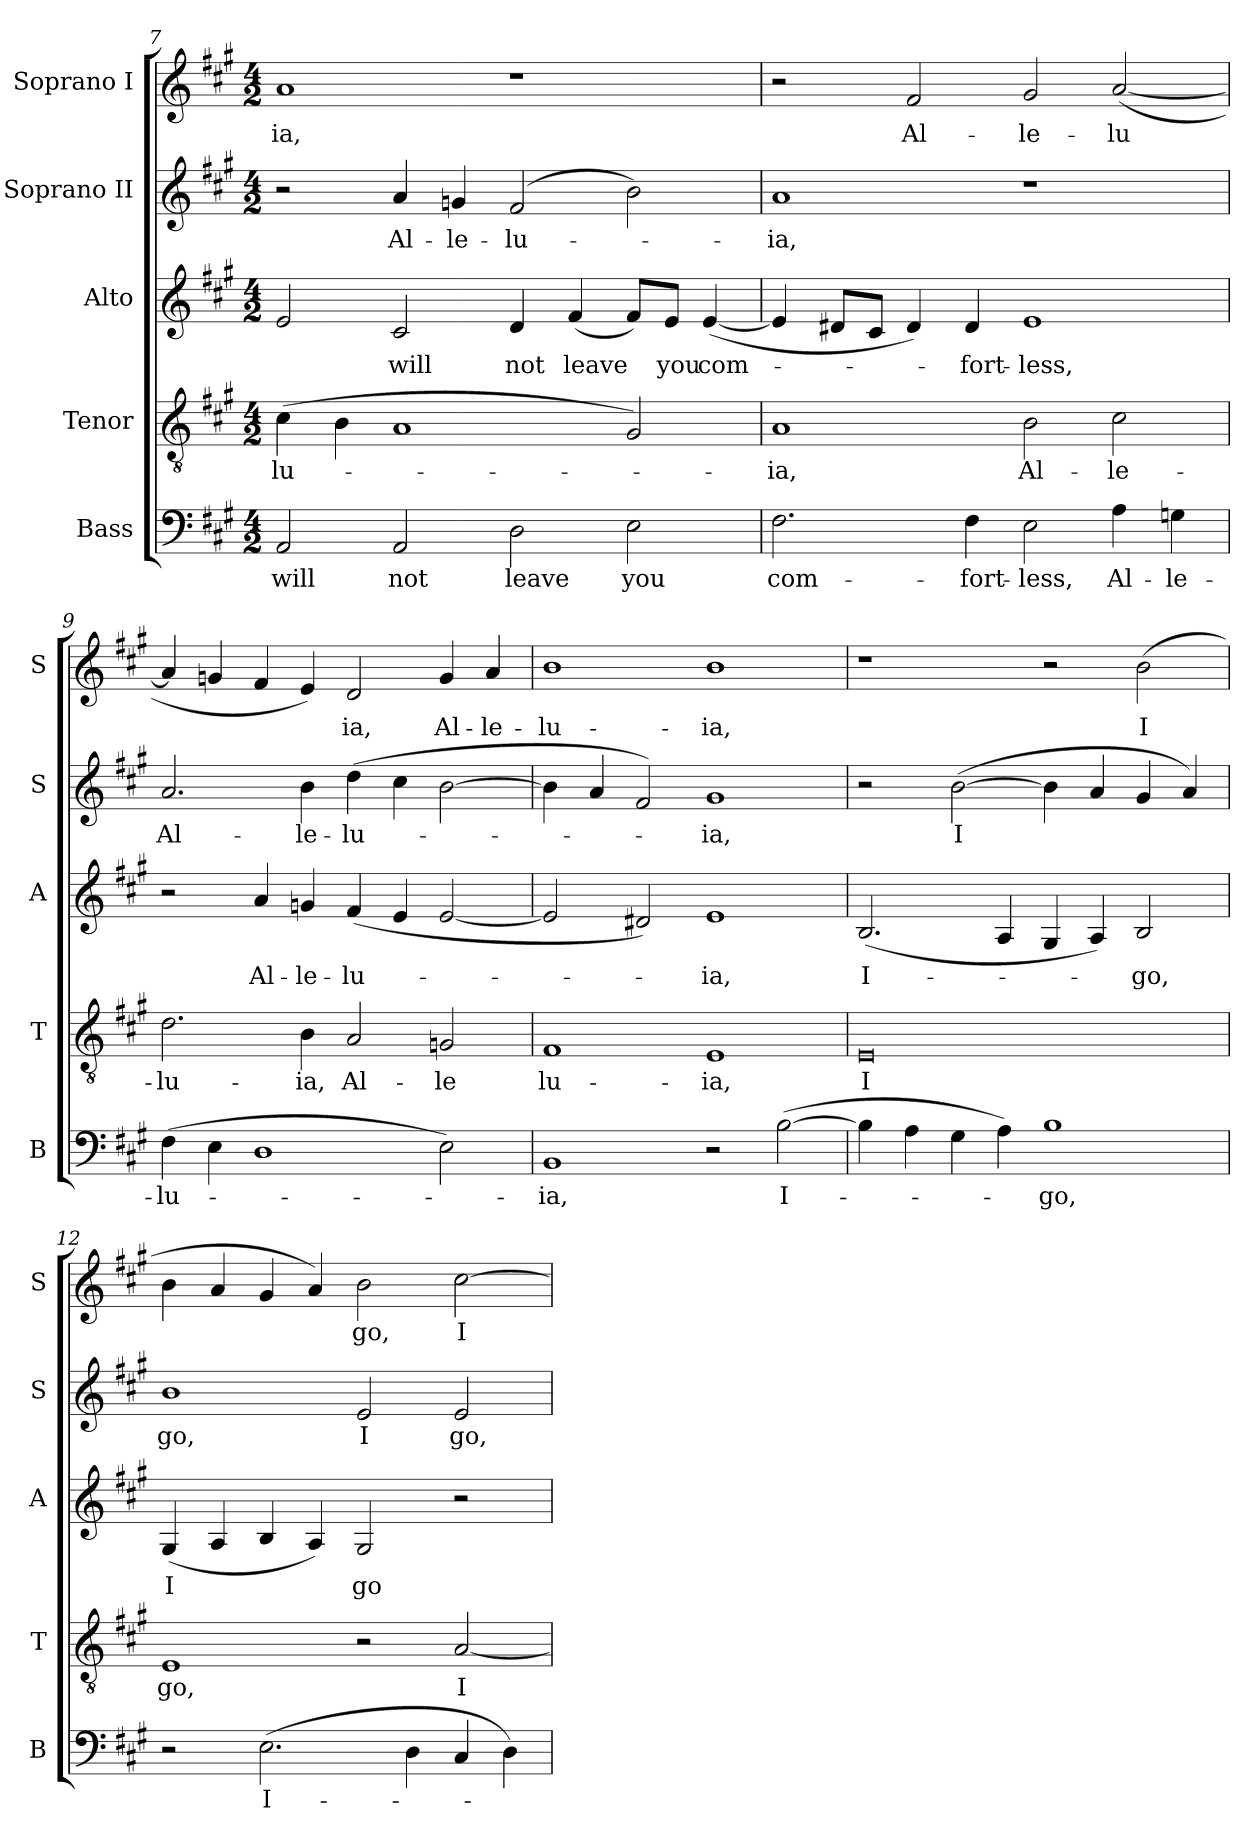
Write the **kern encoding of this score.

**kern	**text	**kern	**text	**kern	**text	**kern	**text	**kern	**text
*part5	*part5	*part4	*part4	*part3	*part3	*part2	*part2	*part1	*part1
*staff5	*staff5	*staff4	*staff4	*staff3	*staff3	*staff2	*staff2	*staff1	*staff1
*I"Bass	*	*I"Tenor	*	*I"Alto	*	*I"Soprano II	*	*I"Soprano I	*
*I'B	*	*I'T	*	*I'A	*	*I'S	*	*I'S	*
*clefF4	*	*clefGv2	*	*clefG2	*	*clefG2	*	*clefG2	*
*k[f#c#g#]	*	*k[f#c#g#]	*	*k[f#c#g#]	*	*k[f#c#g#]	*	*k[f#c#g#]	*
*A:	*	*A:	*	*A:	*	*A:	*	*A:	*
*M4/2	*	*M4/2	*	*M4/2	*	*M4/2	*	*M4/2	*
=7	=7	=7	=7	=7	=7	=7	=7	=7	=7
2AA/	will	(4c#\	-lu-	2e/	.	2r	.	1a	-ia,
.	.	4B\	.	.	.	.	.	.	.
2AA/	not	1A	.	2c#/	will	4a/	Al-	.	.
.	.	.	.	.	.	4gn/	-le-	.	.
2D\	leave	.	.	4d/	not	(2f#/	-lu-	1r	.
.	.	.	.	(4f#/	leave	.	.	.	.
2E\	you	2G#/)	.	8f#/L)	.	2b\)	.	.	.
.	.	.	.	8e/J	you	.	.	.	.
.	.	.	.	([4e/	com-	.	.	.	.
=8	=8	=8	=8	=8	=8	=8	=8	=8	=8
2.F#\	com-	1A	-ia,	4e/]	.	1a	-ia,	2r	.
.	.	.	.	8d#X/L	.	.	.	.	.
.	.	.	.	8c#/J	.	.	.	.	.
.	.	.	.	4d#/)	.	.	.	2f#/	Al-
4F#\	-fort-	.	.	4d#/	-fort-	.	.	.	.
2E\	-less,	2B\	Al-	1e	-less,	1r	.	2g#/	-le-
4A\	Al-	2c#\	-le-	.	.	.	.	([2a/	-lu
4Gn\	-le-	.	.	.	.	.	.	.	.
!!LO:PB:g=z
=9	=9	=9	=9	=9	=9	=9	=9	=9	=9
(4F#\	-lu-	2.d\	-lu-	2r	.	2.a/	Al-	4a/]	.
4E\	.	.	.	.	.	.	.	4gn/	.
1D	.	.	.	4a/	Al-	.	.	4f#/	.
.	.	4B\	-ia,	4gn/	-le-	4b\	-le-	4e/)	.
.	.	2A/	Al-	(4f#/	-lu-	(4dd\	-lu-	2d/	ia,
.	.	.	.	4e/	.	4cc#\	.	.	.
2E\)	.	2Gn/	-le	[2e/	.	[2b\	.	4g/	Al-
.	.	.	.	.	.	.	.	4a/	-le-
=10	=10	=10	=10	=10	=10	=10	=10	=10	=10
1BB	-ia,	1F#	lu-	2e/]	.	4b\]	.	1b	-lu-
.	.	.	.	.	.	4a/	.	.	.
.	.	.	.	2d#X/)	.	2f#/)	.	.	.
2r	.	1E	-ia,	1e	-ia,	1g#	-ia,	1b	-ia,
([2B\	I-	.	.	.	.	.	.	.	.
=11	=11	=11	=11	=11	=11	=11	=11	=11	=11
4B\]	.	0E	I	(2.B/	I-	2r	.	1r	.
4A\	.	.	.	.	.	.	.	.	.
4G#\	.	.	.	.	.	([2b\	I	.	.
4A\)	.	.	.	4A/	.	.	.	.	.
1B	-go,	.	.	4G#/	.	4b\]	.	2r	.
.	.	.	.	4A/)	.	4a/	.	.	.
.	.	.	.	2B/	-go,	4g#/	.	(2b\	I
.	.	.	.	.	.	4a/)	.	.	.
=12	=12	=12	=12	=12	=12	=12	=12	=12	=12
2r	.	1E	go,	(4G#/	I	1b	go,	4b\	.
.	.	.	.	4A/	.	.	.	4a/	.
(2.E\	I-	.	.	4B/	.	.	.	4g#/	.
.	.	.	.	4A/)	.	.	.	4a/)	.
.	.	2r	.	2G#/	go	2e/	I	2b\	go,
4D\	.	.	.	.	.	.	.	.	.
4C#/	.	[2A/	I	2r	.	2e/	go,	[2cc#\	I
4D\)	.	.	.	.	.	.	.	.	.
=	=	=	=	=	=	=	=	=	=
*-	*-	*-	*-	*-	*-	*-	*-	*-	*-
